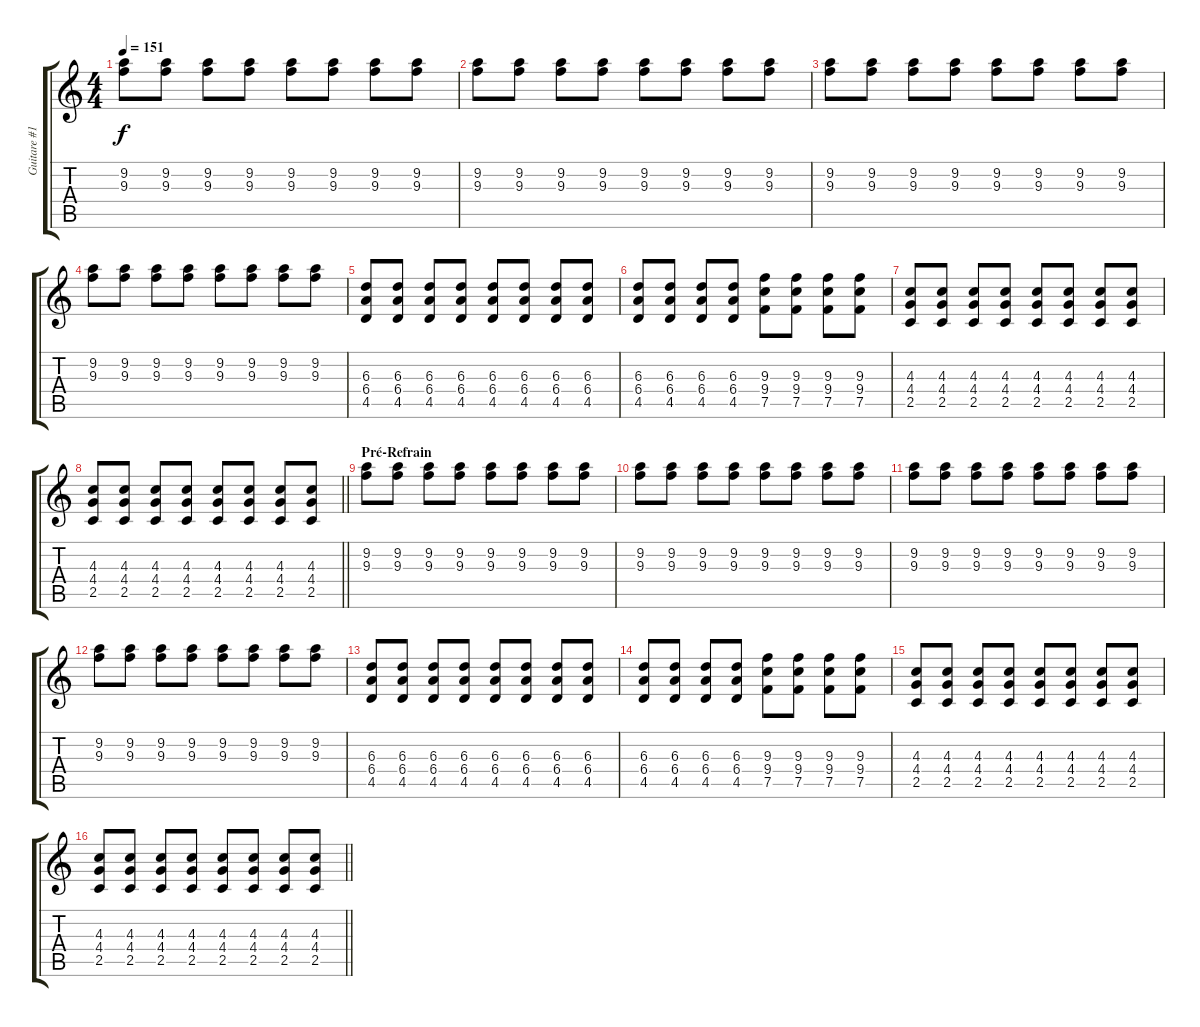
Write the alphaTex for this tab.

\track ("Guitare #1 B.Molko" "Guitare #1") {instrument electricguitarclean}
\staff {score tabs}
\tuning (C4 C4 Ab3 Eb3 Bb2 F2) {hide}
\ts (4 4)
\tempo 151
\clef g2
\ks c
(9.2 9.3).8{dy f} (9.2 9.3).8 (9.2 9.3).8 (9.2 9.3).8 (9.2 9.3).8 (9.2 9.3).8 (9.2 9.3).8 (9.2 9.3).8 |
(9.2 9.3).8 (9.2 9.3).8 (9.2 9.3).8 (9.2 9.3).8 (9.2 9.3).8 (9.2 9.3).8 (9.2 9.3).8 (9.2 9.3).8 |
(9.2 9.3).8 (9.2 9.3).8 (9.2 9.3).8 (9.2 9.3).8 (9.2 9.3).8 (9.2 9.3).8 (9.2 9.3).8 (9.2 9.3).8 |
(9.2 9.3).8 (9.2 9.3).8 (9.2 9.3).8 (9.2 9.3).8 (9.2 9.3).8 (9.2 9.3).8 (9.2 9.3).8 (9.2 9.3).8 |
(6.3 6.4 4.5).8 (6.3 6.4 4.5).8 (6.3 6.4 4.5).8 (6.3 6.4 4.5).8 (6.3 6.4 4.5).8 (6.3 6.4 4.5).8 (6.3 6.4 4.5).8 (6.3 6.4 4.5).8 |
(6.3 6.4 4.5).8 (6.3 6.4 4.5).8 (6.3 6.4 4.5).8 (6.3 6.4 4.5).8 (9.3 9.4 7.5).8 (9.3 9.4 7.5).8 (9.3 9.4 7.5).8 (9.3 9.4 7.5).8 |
(4.3 4.4 2.5).8 (4.3 4.4 2.5).8 (4.3 4.4 2.5).8 (4.3 4.4 2.5).8 (4.3 4.4 2.5).8 (4.3 4.4 2.5).8 (4.3 4.4 2.5).8 (4.3 4.4 2.5).8 |
\barLineRight lightlight
(4.3 4.4 2.5).8 (4.3 4.4 2.5).8 (4.3 4.4 2.5).8 (4.3 4.4 2.5).8 (4.3 4.4 2.5).8 (4.3 4.4 2.5).8 (4.3 4.4 2.5).8 (4.3 4.4 2.5).8 |
\section ("" "Pré-Refrain")
(9.2 9.3).8 (9.2 9.3).8 (9.2 9.3).8 (9.2 9.3).8 (9.2 9.3).8 (9.2 9.3).8 (9.2 9.3).8 (9.2 9.3).8 |
(9.2 9.3).8 (9.2 9.3).8 (9.2 9.3).8 (9.2 9.3).8 (9.2 9.3).8 (9.2 9.3).8 (9.2 9.3).8 (9.2 9.3).8 |
(9.2 9.3).8 (9.2 9.3).8 (9.2 9.3).8 (9.2 9.3).8 (9.2 9.3).8 (9.2 9.3).8 (9.2 9.3).8 (9.2 9.3).8 |
(9.2 9.3).8 (9.2 9.3).8 (9.2 9.3).8 (9.2 9.3).8 (9.2 9.3).8 (9.2 9.3).8 (9.2 9.3).8 (9.2 9.3).8 |
(6.3 6.4 4.5).8 (6.3 6.4 4.5).8 (6.3 6.4 4.5).8 (6.3 6.4 4.5).8 (6.3 6.4 4.5).8 (6.3 6.4 4.5).8 (6.3 6.4 4.5).8 (6.3 6.4 4.5).8 |
(6.3 6.4 4.5).8 (6.3 6.4 4.5).8 (6.3 6.4 4.5).8 (6.3 6.4 4.5).8 (9.3 9.4 7.5).8 (9.3 9.4 7.5).8 (9.3 9.4 7.5).8 (9.3 9.4 7.5).8 |
(4.3 4.4 2.5).8 (4.3 4.4 2.5).8 (4.3 4.4 2.5).8 (4.3 4.4 2.5).8 (4.3 4.4 2.5).8 (4.3 4.4 2.5).8 (4.3 4.4 2.5).8 (4.3 4.4 2.5).8 |
\barLineRight lightlight
(4.3 4.4 2.5).8 (4.3 4.4 2.5).8 (4.3 4.4 2.5).8 (4.3 4.4 2.5).8 (4.3 4.4 2.5).8 (4.3 4.4 2.5).8 (4.3 4.4 2.5).8 (4.3 4.4 2.5).8
